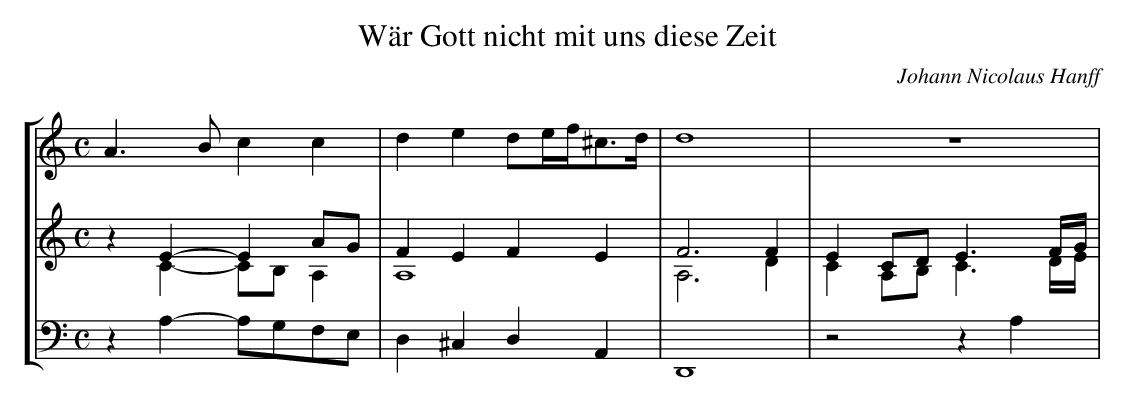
X:1
T:Wär Gott nicht mit uns diese Zeit
C:Johann Nicolaus Hanff
M:C
L:1/8
%%staves [1 (2 3) 4]
V:1 "Rückpositiv"
V:2 "Organo"
V:3 clef=bass middle=D,
V:4 "Pedal" clef=bass middle=D,
K:C
V:1
A3B    c2c2    |d2e2    de/f/^c3/2d/|d8    |z8		 |
V:2
z2E2-  E2AG    |F2E2    F2E2	    |F6  F2|E2CD   E3F/G/|
V:3
z2C2-  CB,A,2  |A,8		    |A,6 D2|C2A,B, C3D/E/|
V:4
z2A,2- A,G,F,E,|D,2^C,2 D,2A,,2     |D,,8  |z4	   z2A,2 |
